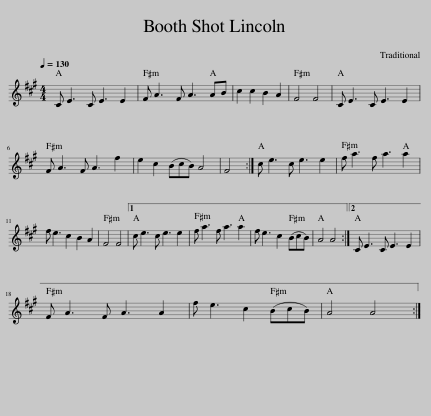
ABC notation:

X:1
L:1/8
Q:1/4=130
M:4/4
I:linebreak $
K:A
V:1 treble
V:1
 C E3 C E3 E2 | F A3 F A3 AB | c2 c2 B2 A2 | F4 F4 | C E3 C E3 E2 |$ %5
 F A3 F A3 f2 | e2 c2 (BcB) A4 | F4 :| c e3 c e3 e2 | f a3 f a3 a2 |$ %10
 f e3 c2 B2 A2 | F4 F4 |1 c e3 c e3 e2 | f a3 f a3 a2 | f e3 c2 (BcB) | %15
 A4 A4 :|2 C E3 C E3 E2 |$ F A3 F A3 A2 | f e3 c2 (BcB) | A4 A4 :| %20
